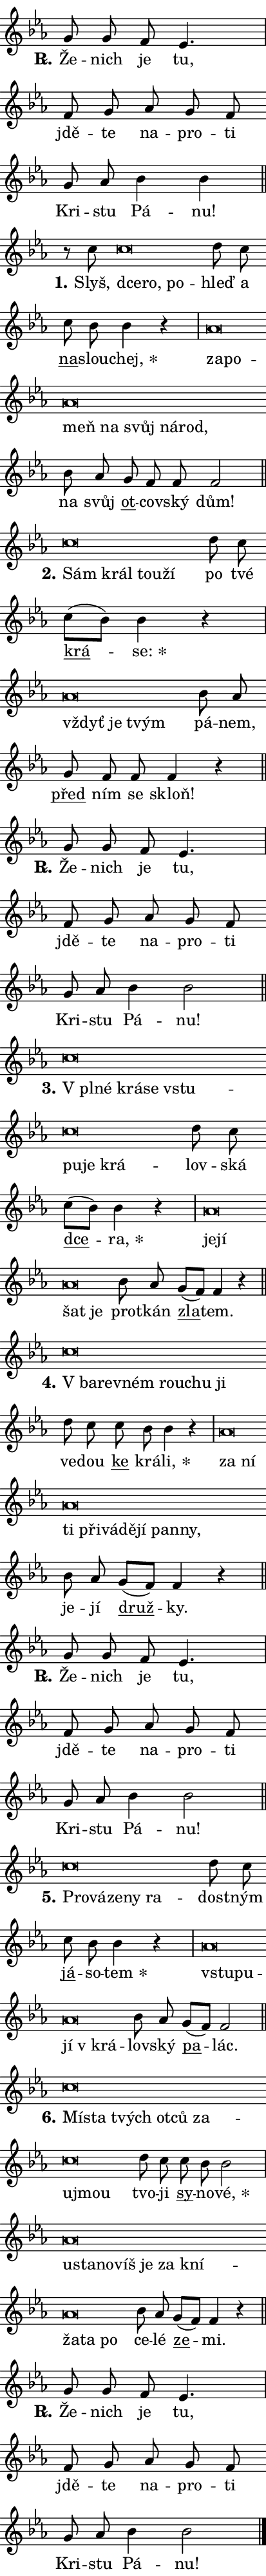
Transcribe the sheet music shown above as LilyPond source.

\version "2.22.1"
\header { tagline = "" }
\paper {
  indent = 0\cm
  top-margin = 0\cm
  right-margin = 0\cm
  bottom-margin = 0\cm
  left-margin = 0\cm
  paper-width = 7\cm
  page-breaking = #ly:one-page-breaking
  system-system-spacing.basic-distance = #11
  score-system-spacing.basic-distance = #11
  ragged-last = ##f
}


%% Author: Thomas Morley
%% https://lists.gnu.org/archive/html/lilypond-user/2020-05/msg00002.html
#(define (line-position grob)
"Returns position of @var[grob} in current system:
   @code{'start}, if at first time-step
   @code{'end}, if at last time-step
   @code{'middle} otherwise
"
  (let* ((col (ly:item-get-column grob))
         (ln (ly:grob-object col 'left-neighbor))
         (rn (ly:grob-object col 'right-neighbor))
         (col-to-check-left (if (ly:grob? ln) ln col))
         (col-to-check-right (if (ly:grob? rn) rn col))
         (break-dir-left
           (and
             (ly:grob-property col-to-check-left 'non-musical #f)
             (ly:item-break-dir col-to-check-left)))
         (break-dir-right
           (and
             (ly:grob-property col-to-check-right 'non-musical #f)
             (ly:item-break-dir col-to-check-right))))
        (cond ((eqv? 1 break-dir-left) 'start)
              ((eqv? -1 break-dir-right) 'end)
              (else 'middle))))

#(define (tranparent-at-line-position vctor)
  (lambda (grob)
  "Relying on @code{line-position} select the relevant enry from @var{vctor}.
Used to determine transparency,"
    (case (line-position grob)
      ((end) (not (vector-ref vctor 0)))
      ((middle) (not (vector-ref vctor 1)))
      ((start) (not (vector-ref vctor 2))))))

noteHeadBreakVisibility =
#(define-music-function (break-visibility)(vector?)
"Makes @code{NoteHead}s transparent relying on @var{break-visibility}"
#{
  \override NoteHead.transparent =
    #(tranparent-at-line-position break-visibility)
#})

#(define delete-ledgers-for-transparent-note-heads
  (lambda (grob)
    "Reads whether a @code{NoteHead} is transparent.
If so this @code{NoteHead} is removed from @code{'note-heads} from
@var{grob}, which is supposed to be @code{LedgerLineSpanner}.
As a result ledgers are not printed for this @code{NoteHead}"
    (let* ((nhds-array (ly:grob-object grob 'note-heads))
           (nhds-list
             (if (ly:grob-array? nhds-array)
                 (ly:grob-array->list nhds-array)
                 '()))
           ;; Relies on the transparent-property being done before
           ;; Staff.LedgerLineSpanner.after-line-breaking is executed.
           ;; This is fragile ...
           (to-keep
             (remove
               (lambda (nhd)
                 (ly:grob-property nhd 'transparent #f))
               nhds-list)))
      ;; TODO find a better method to iterate over grob-arrays, similiar
      ;; to filter/remove etc for lists
      ;; For now rebuilt from scratch
      (set! (ly:grob-object grob 'note-heads)  '())
      (for-each
        (lambda (nhd)
          (ly:pointer-group-interface::add-grob grob 'note-heads nhd))
        to-keep))))

hideNotes = {
  \noteHeadBreakVisibility #begin-of-line-visible
}
unHideNotes = {
  \noteHeadBreakVisibility #all-visible
}

% work-around for resetting accidentals
% https://lilypond.org/doc/v2.23/Documentation/notation/displaying-rhythms#unmetered-music
cadenzaMeasure = {
  \cadenzaOff
  \partial 1024 s1024
  \cadenzaOn
}

#(define-markup-command (accent layout props text) (markup?)
  "Underline accented syllable"
  (interpret-markup layout props
    #{\markup \override #'(offset . 4.3) \underline { #text }#}))

responsum = \markup \concat {
  "R" \hspace #-1.05 \path #0.1 #'((moveto 0 0.07) (lineto 0.9 0.8)) \hspace #0.05 "."
}

\layout {
    \context {
        \Staff
        \remove "Time_signature_engraver"
        \override LedgerLineSpanner.after-line-breaking = #delete-ledgers-for-transparent-note-heads
    }
    \context {
        \Voice {
            \override NoteHead.output-attributes = #'((class . "notehead"))
            \override Hairpin.height = #0.55
        }
    }
    \context {
        \Lyrics {
            \override StanzaNumber.output-attributes = #'((class . "stanzanumber"))
            \override LyricSpace.minimum-distance = #0.9
            \override LyricText.font-name = #"TeX Gyre Schola"
            \override LyricText.font-size = 1
            \override StanzaNumber.font-name = #"TeX Gyre Schola Bold"
            \override StanzaNumber.font-size = 1
        }
    }
}

% magnetic-lyrics.ily
%
%   written by
%     Jean Abou Samra <jean@abou-samra.fr>
%     Werner Lemberg <wl@gnu.org>
%
%   adapted by
%     Jiri Hon <jiri.hon@gmail.com>
%
% Version 2022-Apr-15

% https://www.mail-archive.com/lilypond-user@gnu.org/msg149350.html

#(define (Left_hyphen_pointer_engraver context)
   "Collect syllable-hyphen-syllable occurrences in lyrics and store
them in properties.  This engraver only looks to the left.  For
example, if the lyrics input is @code{foo -- bar}, it does the
following.

@itemize @bullet
@item
Set the @code{text} property of the @code{LyricHyphen} grob between
@q{foo} and @q{bar} to @code{foo}.

@item
Set the @code{left-hyphen} property of the @code{LyricText} grob with
text @q{foo} to the @code{LyricHyphen} grob between @q{foo} and
@q{bar}.
@end itemize

Use this auxiliary engraver in combination with the
@code{lyric-@/text::@/apply-@/magnetic-@/offset!} hook."
   (let ((hyphen #f)
         (text #f))
     (make-engraver
      (acknowledgers
       ((lyric-syllable-interface engraver grob source-engraver)
        (set! text grob)))
      (end-acknowledgers
       ((lyric-hyphen-interface engraver grob source-engraver)
        ;(when (not (grob::has-interface grob 'lyric-space-interface))
          (set! hyphen grob)));)
      ((stop-translation-timestep engraver)
       (when (and text hyphen)
         (ly:grob-set-object! text 'left-hyphen hyphen))
       (set! text #f)
       (set! hyphen #f)))))

#(define (lyric-text::apply-magnetic-offset! grob)
   "If the space between two syllables is less than the value in
property @code{LyricText@/.details@/.squash-threshold}, move the right
syllable to the left so that it gets concatenated with the left
syllable.

Use this function as a hook for
@code{LyricText@/.after-@/line-@/breaking} if the
@code{Left_@/hyphen_@/pointer_@/engraver} is active."
   (let ((hyphen (ly:grob-object grob 'left-hyphen #f)))
     (when hyphen
       (let ((left-text (ly:spanner-bound hyphen LEFT)))
         (when (grob::has-interface left-text 'lyric-syllable-interface)
           (let* ((common (ly:grob-common-refpoint grob left-text X))
                  (this-x-ext (ly:grob-extent grob common X))
                  (left-x-ext
                   (begin
                     ;; Trigger magnetism for left-text.
                     (ly:grob-property left-text 'after-line-breaking)
                     (ly:grob-extent left-text common X)))
                  ;; `delta` is the gap width between two syllables.
                  (delta (- (interval-start this-x-ext)
                            (interval-end left-x-ext)))
                  (details (ly:grob-property grob 'details))
                  (threshold (assoc-get 'squash-threshold details 0.2)))
             (when (< delta threshold)
               (let* (;; We have to manipulate the input text so that
                      ;; ligatures crossing syllable boundaries are not
                      ;; disabled.  For languages based on the Latin
                      ;; script this is essentially a beautification.
                      ;; However, for non-Western scripts it can be a
                      ;; necessity.
                      (lt (ly:grob-property left-text 'text))
                      (rt (ly:grob-property grob 'text))
                      (is-space (grob::has-interface hyphen 'lyric-space-interface))
                      (space (if is-space " " ""))
                      (space-markup (grob-interpret-markup grob " "))
                      (space-size (interval-length (ly:stencil-extent space-markup X)))
                      (extra-delta (if is-space space-size 0))
                      ;; Append new syllable.
                      (ltrt-space (if (and (string? lt) (string? rt))
                                (string-append lt space rt)
                                (make-concat-markup (list lt space rt))))
                      ;; Right-align `ltrt` to the right side.
                      (ltrt-space-markup (grob-interpret-markup
                               grob
                               (make-translate-markup
                                (cons (interval-length this-x-ext) 0)
                                (make-right-align-markup ltrt-space)))))
                 (begin
                   ;; Don't print `left-text`.
                   (ly:grob-set-property! left-text 'stencil #f)
                   ;; Set text and stencil (which holds all collected
                   ;; syllables so far) and shift it to the left.
                   (ly:grob-set-property! grob 'text ltrt-space)
                   (ly:grob-set-property! grob 'stencil ltrt-space-markup)
                   (ly:grob-translate-axis! grob (- (- delta extra-delta)) X))))))))))


#(define (lyric-hyphen::displace-bounds-first grob)
   ;; Make very sure this callback isn't triggered too early.
   (let ((left (ly:spanner-bound grob LEFT))
         (right (ly:spanner-bound grob RIGHT)))
     (ly:grob-property left 'after-line-breaking)
     (ly:grob-property right 'after-line-breaking)
     (ly:lyric-hyphen::print grob)))

squashThreshold = #0.4

\layout {
  \context {
    \Lyrics
    \consists #Left_hyphen_pointer_engraver
    \override LyricText.after-line-breaking =
      #lyric-text::apply-magnetic-offset!
    \override LyricHyphen.stencil = #lyric-hyphen::displace-bounds-first
    \override LyricText.details.squash-threshold = \squashThreshold
    \override LyricHyphen.minimum-distance = 0
    \override LyricHyphen.minimum-length = \squashThreshold
  }
}

squash = \override LyricText.details.squash-threshold = 9999
unSquash = \override LyricText.details.squash-threshold = \squashThreshold

left = \override LyricText.self-alignment-X = #LEFT
unLeft = \revert LyricText.self-alignment-X

starOffset = #(lambda (grob) 
                (let ((x_offset (ly:self-alignment-interface::aligned-on-x-parent grob)))
                  (if (= x_offset 0) 0 (+ x_offset 1.2))))

star = #(define-music-function (syllable)(string?)
"Append star separator at the end of a syllable"
#{
  \once \override LyricText.X-offset = #starOffset
  \lyricmode { \markup {
    #syllable
    \override #'((font-name . "TeX Gyre Schola Bold")) \hspace #0.2 \lower #0.65 \larger "*"
  } }
#})

starAccent = #(define-music-function (syllable)(string?)
"Append star separator at the end of a syllable and make accent"
#{
  \once \override LyricText.X-offset = #starOffset
  \lyricmode { \markup {
    \accent #syllable
    \override #'((font-name . "TeX Gyre Schola Bold")) \hspace #0.2 \lower #0.65 \larger "*"
  } }
#})

breath = #(define-music-function (syllable)(string?)
"Append breathing indicator at the end of a syllable"
#{
  \lyricmode { \markup { #syllable "+" } }
#})

optionalBreath = #(define-music-function (syllable)(string?)
"Append optional breathing indicator at the end of a syllable"
#{
  \lyricmode { \markup { #syllable "(+)" } }
#})


\score {
    <<
        \new Voice = "melody" { \cadenzaOn \key es \major \relative { g'8 g f es4. \cadenzaMeasure \bar "|" f8 g as g f \bar "" g as bes4 bes4 \cadenzaMeasure \bar "||" \break }
\relative { r8 c''8 c\breve*1/16 \hideNotes \breve*1/16 \breve*1/16 \bar "" \unHideNotes d8 c \bar "" c bes bes4 r \cadenzaMeasure \bar "|" as\breve*1/16 \hideNotes \breve*1/16 \bar "" \breve*1/16 \bar "" \breve*1/16 \bar "" \breve*1/16 \bar "" \breve*1/16 \breve*1/16 \bar "" \unHideNotes bes8 as \bar "" g f f f2 \cadenzaMeasure \bar "||" \break }
\relative { c''\breve*1/16 \hideNotes \breve*1/16 \bar "" \breve*1/16 \breve*1/16 \bar "" \unHideNotes d8 c \bar "" c[( bes)] bes4 r \cadenzaMeasure \bar "|" as\breve*1/16 \hideNotes \breve*1/16 \breve*1/16 \bar "" \unHideNotes bes8 as \bar "" g f f f4 r \cadenzaMeasure \bar "||" \break }
\relative { g'8 g f es4. \cadenzaMeasure \bar "|" f8 g as g f \bar "" g as bes4 bes2 \cadenzaMeasure \bar "||" \break }
\relative { c''\breve*1/16 \hideNotes \breve*1/16 \bar "" \breve*1/16 \bar "" \breve*1/16 \bar "" \breve*1/16 \bar "" \breve*1/16 \bar "" \breve*1/16 \breve*1/16 \bar "" \unHideNotes d8 c \bar "" c[( bes)] bes4 r \cadenzaMeasure \bar "|" as\breve*1/16 \hideNotes \breve*1/16 \bar "" \breve*1/16 \breve*1/16 \bar "" \unHideNotes bes8 as \bar "" g[( f)] f4 r \cadenzaMeasure \bar "||" \break }
\relative { c''\breve*1/16 \hideNotes \breve*1/16 \bar "" \breve*1/16 \bar "" \breve*1/16 \bar "" \breve*1/16 \breve*1/16 \bar "" \unHideNotes d8 c \bar "" c bes bes4 r \cadenzaMeasure \bar "|" as\breve*1/16 \hideNotes \breve*1/16 \bar "" \breve*1/16 \bar "" \breve*1/16 \bar "" \breve*1/16 \bar "" \breve*1/16 \bar "" \breve*1/16 \bar "" \breve*1/16 \breve*1/16 \bar "" \unHideNotes bes8 as \bar "" g[( f)] f4 r \cadenzaMeasure \bar "||" \break }
\relative { g'8 g f es4. \cadenzaMeasure \bar "|" f8 g as g f \bar "" g as bes4 bes2 \cadenzaMeasure \bar "||" \break }
\relative { c''\breve*1/16 \hideNotes \breve*1/16 \bar "" \breve*1/16 \bar "" \breve*1/16 \breve*1/16 \bar "" \unHideNotes d8 c \bar "" c bes bes4 r \cadenzaMeasure \bar "|" as\breve*1/16 \hideNotes \breve*1/16 \bar "" \breve*1/16 \breve*1/16 \bar "" \unHideNotes bes8 as \bar "" g[( f)] f2 \cadenzaMeasure \bar "||" \break }
\relative { c''\breve*1/16 \hideNotes \breve*1/16 \bar "" \breve*1/16 \bar "" \breve*1/16 \bar "" \breve*1/16 \bar "" \breve*1/16 \bar "" \breve*1/16 \breve*1/16 \bar "" \unHideNotes d8 c \bar "" c bes bes2 \cadenzaMeasure \bar "|" as\breve*1/16 \hideNotes \breve*1/16 \bar "" \breve*1/16 \bar "" \breve*1/16 \bar "" \breve*1/16 \bar "" \breve*1/16 \bar "" \breve*1/16 \bar "" \breve*1/16 \bar "" \breve*1/16 \breve*1/16 \bar "" \unHideNotes bes8 as \bar "" g[( f)] f4 r \cadenzaMeasure \bar "||" \break }
\relative { g'8 g f es4. \cadenzaMeasure \bar "|" f8 g as g f \bar "" g as bes4 bes2 \cadenzaMeasure \bar "||" \break } \bar "|." }
        \new Lyrics \lyricsto "melody" { \lyricmode { \set stanza = \responsum
Že -- nich je tu, jdě -- te na -- pro -- ti Kri -- stu Pá -- nu!
\set stanza = "1."
Slyš, \left dce -- \squash ro, po -- \unLeft \unSquash hleď a \markup \accent na -- slou -- \star chej, \left za -- \squash po -- meň na svůj ná -- rod, \unLeft \unSquash na svůj \markup \accent ot -- cov -- ský dům!
\set stanza = "2."
\left Sám \squash král tou -- ží \unLeft \unSquash po tvé \markup \accent krá -- \star se: \left vždyť \squash je tvým \unLeft \unSquash pá -- nem, \markup \accent před ním se skloň!
\set stanza = \responsum
Že -- nich je tu, jdě -- te na -- pro -- ti Kri -- stu Pá -- nu!
\set stanza = "3."
\left "V pl" -- \squash né krá -- se vstu -- pu -- je krá -- \unLeft \unSquash lov -- ská \markup \accent dce -- \star ra, \left je -- \squash jí šat je \unLeft \unSquash pro -- tkán \markup \accent zla -- tem.
\set stanza = "4."
\left "V ba" -- \squash rev -- ném rou -- chu ji \unLeft \unSquash ve -- dou \markup \accent ke krá -- \star li, \left za \squash ní ti při -- vá -- dě -- jí pan -- ny, \unLeft \unSquash je -- jí \markup \accent druž -- ky.
\set stanza = \responsum
Že -- nich je tu, jdě -- te na -- pro -- ti Kri -- stu Pá -- nu!
\set stanza = "5."
\left Pro -- \squash vá -- ze -- ny ra -- \unLeft \unSquash dost -- ným \markup \accent já -- so -- \star tem \left vstu -- \squash pu -- jí "v krá" -- \unLeft \unSquash lov -- ský \markup \accent pa -- lác.
\set stanza = "6."
\left Mí -- \squash sta tvých ot -- ců za -- u -- jmou \unLeft \unSquash tvo -- ji \markup \accent sy -- no -- \star vé, \left u -- \squash sta -- no -- víš je za kní -- ža -- ta po \unLeft \unSquash ce -- lé \markup \accent ze -- mi.
\set stanza = \responsum
Že -- nich je tu, jdě -- te na -- pro -- ti Kri -- stu Pá -- nu! } }
    >>
    \layout {}
}
